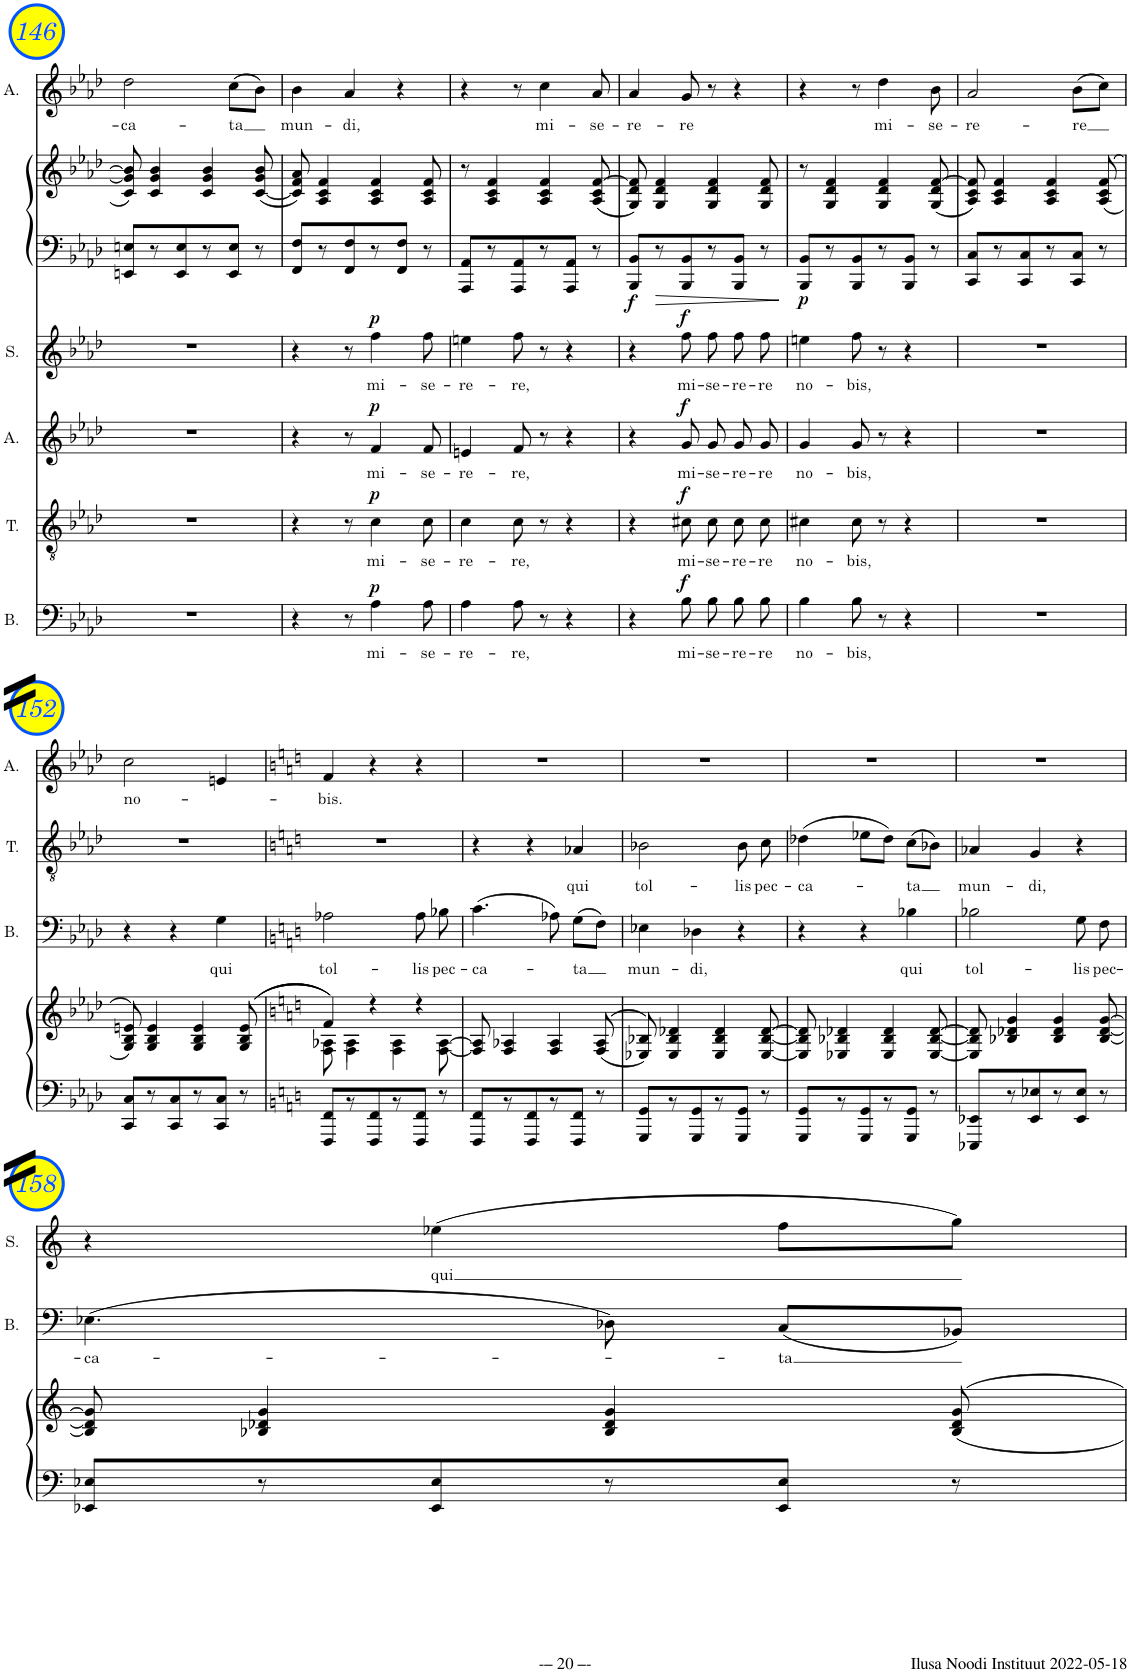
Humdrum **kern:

**kern	**text	**dynam	**kern	**text	**dynam	**kern	**text	**dynam	**kern	**text	**dynam	**kern	**kern	**dynam	**kern	**text	**kern	**text	**kern	**text	**kern	**text
*part9	*part9	*part9	*part8	*part8	*part8	*part7	*part7	*part7	*part6	*part6	*part6	*part5	*part5	*part5	*part4	*part4	*part3	*part3	*part2	*part2	*part1	*part1
*staff10	*staff10	*staff10	*staff9	*staff9	*staff9	*staff8	*staff8	*staff8	*staff7	*staff7	*staff7	*staff6	*staff5	*staff5/6	*staff4	*staff4	*staff3	*staff3	*staff2	*staff2	*staff1	*staff1
*I"Bass	*	*	*I"Tenor	*	*	*I"Alto	*	*	*I"Soprano	*	*	*I"Piano	*	*	*I"Bass	*	*I"Tenor	*	*I"Alto	*	*I"Soprano	*
*I'B.	*	*	*I'T.	*	*	*I'A.	*	*	*I'S.	*	*	*I'Pno	*	*	*I'B.	*	*I'T.	*	*I'A.	*	*I'S.	*
!!LO:PB:g=z
*clefF4	*	*	*clefGv2	*	*	*clefG2	*	*	*clefG2	*	*	*clefF4	*clefG2	*	*clefF4	*	*clefGv2	*	*clefG2	*	*clefG2	*
*k[b-e-a-d-]	*	*	*k[b-e-a-d-]	*	*	*k[b-e-a-d-]	*	*	*k[b-e-a-d-]	*	*	*k[b-e-a-d-]	*k[b-e-a-d-]	*	*k[b-e-a-d-]	*	*k[b-e-a-d-]	*	*k[b-e-a-d-]	*	*k[b-e-a-d-]	*
*M3/4	*	*	*M3/4	*	*	*M3/4	*	*	*M3/4	*	*	*M3/4	*M3/4	*	*M3/4	*	*M3/4	*	*M3/4	*	*M3/4	*
=146	=146	=146	=146	=146	=146	=146	=146	=146	=146	=146	=146	=146	=146	=146	=146	=146	=146	=146	=146	=146	=146	=146
!	!	!	!	!	!	!	!	!	!	!	!	!	!	!	!	!	!	!	!	!LO:LY:b	!	!
2.r	.	.	2.r	.	.	2.r	.	.	2.r	.	.	8EEn/ 8En/L	8c/ 8g/] 8b-/]	.	2.r	.	2.r	.	2dd-\	-ca-	2.r	.
.	.	.	.	.	.	.	.	.	.	.	.	8r	4c/ 4g/ 4b-/	.	.	.	.	.	.	.	.	.
.	.	.	.	.	.	.	.	.	.	.	.	8EE/ 8E/	.	.	.	.	.	.	.	.	.	.
.	.	.	.	.	.	.	.	.	.	.	.	8r	4c/ 4g/ 4b-/	.	.	.	.	.	.	.	.	.
!	!	!	!	!	!	!	!	!	!	!	!	!	!	!	!	!	!	!	!	!LO:LY:b	!	!
.	.	.	.	.	.	.	.	.	.	.	.	8EE/ 8E/J	.	.	.	.	.	.	(8cc\L	-ta	.	.
.	.	.	.	.	.	.	.	.	.	.	.	8r	([8c/ 8g/ 8b-/	.	.	.	.	.	8b-\J)	.	.	.
=147	=147	=147	=147	=147	=147	=147	=147	=147	=147	=147	=147	=147	=147	=147	=147	=147	=147	=147	=147	=147	=147	=147
!	!	!	!	!	!	!	!	!	!	!	!	!	!	!	!	!	!	!	!	!LO:LY:b	!	!
4r	.	.	4r	.	.	4r	.	.	4r	.	.	8FF/ 8F/L	8c/] 8f/ 8a-/)	.	2.r	.	2.r	.	4b-\	mun-	2.r	.
.	.	.	.	.	.	.	.	.	.	.	.	8r	4A-/ 4c/ 4f/	.	.	.	.	.	.	.	.	.
!	!	!	!	!	!	!	!	!	!	!	!	!	!	!	!	!	!	!	!	!LO:LY:b	!	!
8r	.	.	8r	.	.	8r	.	.	8r	.	.	8FF/ 8F/	.	.	.	.	.	.	4a-/	-di,	.	.
!	!LO:LY:b	!LO:DY:a	!	!LO:LY:b	!LO:DY:a	!	!LO:LY:b	!LO:DY:a	!	!LO:LY:b	!LO:DY:a	!	!	!	!	!	!	!	!	!	!	!
4A-\	mi-	p	4c\	mi-	p	4f/	mi-	p	4ff\	mi-	p	8r	4A-/ 4c/ 4f/	.	.	.	.	.	.	.	.	.
.	.	.	.	.	.	.	.	.	.	.	.	8FF/ 8F/J	.	.	.	.	.	.	4r	.	.	.
!	!LO:LY:b	!	!	!LO:LY:b	!	!	!LO:LY:b	!	!	!LO:LY:b	!	!	!	!	!	!	!	!	!	!	!	!
8A-\	-se-	.	8c\	-se-	.	8f/	-se-	.	8ff\	-se-	.	8r	8A-/ 8c/ 8f/	.	.	.	.	.	.	.	.	.
=148	=148	=148	=148	=148	=148	=148	=148	=148	=148	=148	=148	=148	=148	=148	=148	=148	=148	=148	=148	=148	=148	=148
!	!LO:LY:b	!	!	!LO:LY:b	!	!	!LO:LY:b	!	!	!LO:LY:b	!	!	!	!	!	!	!	!	!	!	!	!
4A-\	-re-	.	4c\	-re-	.	4en/	-re-	.	4een\	-re-	.	8AAA-/ 8AA-/L	8r	.	2.r	.	2.r	.	4r	.	2.r	.
.	.	.	.	.	.	.	.	.	.	.	.	8r	4A-/ 4c/ 4f/	.	.	.	.	.	.	.	.	.
!	!LO:LY:b	!	!	!LO:LY:b	!	!	!LO:LY:b	!	!	!LO:LY:b	!	!	!	!	!	!	!	!	!	!	!	!
8A-\	-re,	.	8c\	-re,	.	8f/	-re,	.	8ff\	-re,	.	8AAA-/ 8AA-/	.	.	.	.	.	.	8r	.	.	.
!	!	!	!	!	!	!	!	!	!	!	!	!	!	!	!	!	!	!	!	!LO:LY:b	!	!
8r	.	.	8r	.	.	8r	.	.	8r	.	.	8r	4A-/ 4c/ 4f/	.	.	.	.	.	4cc\	mi-	.	.
4r	.	.	4r	.	.	4r	.	.	4r	.	.	8AAA-/ 8AA-/J	.	.	.	.	.	.	.	.	.	.
!	!	!	!	!	!	!	!	!	!	!	!	!	!	!	!	!	!	!	!	!LO:LY:b	!	!
.	.	.	.	.	.	.	.	.	.	.	.	8r	(<8A-/ 8c/ [8f/	.	.	.	.	.	8a-/	-se-	.	.
=149	=149	=149	=149	=149	=149	=149	=149	=149	=149	=149	=149	=149	=149	=149	=149	=149	=149	=149	=149	=149	=149	=149
!	!	!	!	!	!	!	!	!	!	!	!	!	!	!LO:DY:b=2	!	!	!	!	!	!LO:LY:b	!	!
4r	.	.	4r	.	.	4r	.	.	4r	.	.	8BBB-/ 8BB-/L	8G/ 8d-/ 8f/])	f	2.r	.	2.r	.	4a-/	-re-	2.r	.
.	.	.	.	.	.	.	.	.	.	.	.	8r	4G/ 4d-/ 4f/	.	.	.	.	.	.	.	.	.
!	!LO:LY:b	!LO:DY:a	!	!LO:LY:b	!LO:DY:a	!	!LO:LY:b	!LO:DY:a	!	!LO:LY:b	!LO:DY:a	!	!	!	!	!	!	!	!	!LO:LY:b	!	!
8B-\L	mi-	f	8c#X\L	mi-	f	8g/L	mi-	f	8ff\L	mi-	f	8BBB-/ 8BB-/	.	.	.	.	.	.	8g/	-re	.	.
!	!LO:LY:b	!	!	!LO:LY:b	!	!	!LO:LY:b	!	!	!LO:LY:b	!	!	!	!	!	!	!	!	!	!	!	!
8B-\J	-se-	.	8c#\J	-se-	.	8g/J	-se-	.	8ff\J	-se-	.	8r	4G/ 4d-/ 4f/	.	.	.	.	.	8r	.	.	.
!	!LO:LY:b	!	!	!LO:LY:b	!	!	!LO:LY:b	!	!	!LO:LY:b	!	!	!	!	!	!	!	!	!	!	!	!
8B-\L	-re-	.	8c#\L	-re-	.	8g/L	-re-	.	8ff\L	-re-	.	8BBB-/ 8BB-/J	.	.	.	.	.	.	4r	.	.	.
!	!LO:LY:b	!	!	!LO:LY:b	!	!	!LO:LY:b	!	!	!LO:LY:b	!	!	!	!	!	!	!	!	!	!	!	!
8B-\J	-re	.	8c#\J	-re	.	8g/J	-re	.	8ff\J	-re	.	8r	8G/ 8d-/ 8f/	.	.	.	.	.	.	.	.	.
=150	=150	=150	=150	=150	=150	=150	=150	=150	=150	=150	=150	=150	=150	=150	=150	=150	=150	=150	=150	=150	=150	=150
!	!LO:LY:b	!	!	!LO:LY:b	!	!	!LO:LY:b	!	!	!LO:LY:b	!	!	!	!LO:DY:b=2	!	!	!	!	!	!	!	!
4B-\	no-	.	4c#X\	no-	.	4g/	no-	.	4een\	no-	.	8BBB-/ 8BB-/L	8r	p	2.r	.	2.r	.	4r	.	2.r	.
.	.	.	.	.	.	.	.	.	.	.	.	8r	4G/ 4d-/ 4f/	.	.	.	.	.	.	.	.	.
!	!LO:LY:b	!	!	!LO:LY:b	!	!	!LO:LY:b	!	!	!LO:LY:b	!	!	!	!	!	!	!	!	!	!	!	!
8B-\	-bis,	.	8c#\	-bis,	.	8g/	-bis,	.	8ff\	-bis,	.	8BBB-/ 8BB-/	.	.	.	.	.	.	8r	.	.	.
!	!	!	!	!	!	!	!	!	!	!	!	!	!	!	!	!	!	!	!	!LO:LY:b	!	!
8r	.	.	8r	.	.	8r	.	.	8r	.	.	8r	4G/ 4d-/ 4f/	.	.	.	.	.	4dd-\	mi-	.	.
4r	.	.	4r	.	.	4r	.	.	4r	.	.	8BBB-/ 8BB-/J	.	.	.	.	.	.	.	.	.	.
!	!	!	!	!	!	!	!	!	!	!	!	!	!	!	!	!	!	!	!	!LO:LY:b	!	!
.	.	.	.	.	.	.	.	.	.	.	.	8r	(<8G/ 8d-/ [8f/	.	.	.	.	.	8b-\	-se-	.	.
=151	=151	=151	=151	=151	=151	=151	=151	=151	=151	=151	=151	=151	=151	=151	=151	=151	=151	=151	=151	=151	=151	=151
!	!	!	!	!	!	!	!	!	!	!	!	!	!	!	!	!	!	!	!	!LO:LY:b	!	!
2.r	.	.	2.r	.	.	2.r	.	.	2.r	.	.	8CC/ 8C/L	8A-/ 8c/ 8f/])	.	2.r	.	2.r	.	2a-/	-re-	2.r	.
.	.	.	.	.	.	.	.	.	.	.	.	8r	4A-/ 4c/ 4f/	.	.	.	.	.	.	.	.	.
.	.	.	.	.	.	.	.	.	.	.	.	8CC/ 8C/	.	.	.	.	.	.	.	.	.	.
.	.	.	.	.	.	.	.	.	.	.	.	8r	4A-/ 4c/ 4f/	.	.	.	.	.	.	.	.	.
!	!	!	!	!	!	!	!	!	!	!	!	!	!	!	!	!	!	!	!	!LO:LY:b	!	!
.	.	.	.	.	.	.	.	.	.	.	.	8CC/ 8C/J	.	.	.	.	.	.	(8b-\L	-re	.	.
.	.	.	.	.	.	.	.	.	.	.	.	8r	(>(<8A-/ 8c/ 8f/	.	.	.	.	.	8cc\J)	.	.	.
!!LO:LB:g=z
=152	=152	=152	=152	=152	=152	=152	=152	=152	=152	=152	=152	=152	=152	=152	=152	=152	=152	=152	=152	=152	=152	=152
!	!	!	!	!	!	!	!	!	!	!	!	!	!	!	!	!	!	!	!	!LO:LY:b	!	!
2.r	.	.	2.r	.	.	2.r	.	.	2.r	.	.	8CC/ 8C/L	8G/ 8B-/ 8en/))	.	4r	.	2.r	.	2cc\	no-	2.r	.
.	.	.	.	.	.	.	.	.	.	.	.	8r	4G/ 4B-/ 4e/	.	.	.	.	.	.	.	.	.
.	.	.	.	.	.	.	.	.	.	.	.	8CC/ 8C/	.	.	4r	.	.	.	.	.	.	.
.	.	.	.	.	.	.	.	.	.	.	.	8r	4G/ 4B-/ 4e/	.	.	.	.	.	.	.	.	.
!	!	!	!	!	!	!	!	!	!	!	!	!	!	!	!	!LO:LY:b	!	!	!	!	!	!
.	.	.	.	.	.	.	.	.	.	.	.	8CC/ 8C/J	.	.	4G\	qui	.	.	4en/	.	.	.
.	.	.	.	.	.	.	.	.	.	.	.	8r	(>(8G/ 8B-/ 8e/	.	.	.	.	.	.	.	.	.
=153	=153	=153	=153	=153	=153	=153	=153	=153	=153	=153	=153	=153	=153	=153	=153	=153	=153	=153	=153	=153	=153	=153
*k[]	*	*	*k[]	*	*	*k[]	*	*	*k[]	*	*	*k[]	*k[]	*	*k[]	*	*k[]	*	*k[]	*	*k[]	*
*	*	*	*	*	*	*	*	*	*	*	*	*	*^	*	*	*	*	*	*	*	*	*
*	*	*	*	*	*	*	*	*	*	*	*	*	*	*^	*	*	*	*	*	*	*	*	*
!	!	!	!	!	!	!	!	!	!	!	!	!	!	!	!	!	!	!LO:LY:b	!	!	!	!LO:LY:b	!	!
2.r	.	.	2.r	.	.	2.r	.	.	2.r	.	.	8FFF/ 8FF/L	4f/))	8F\ 8A-X\	8ryy	.	2A-X\	tol-	2.r	.	4f/	-bis.	2.r	.
.	.	.	.	.	.	.	.	.	.	.	.	8r	.	4F\	4A-\	.	.	.	.	.	.	.	.	.
.	.	.	.	.	.	.	.	.	.	.	.	8FFF/ 8FF/	4r	.	.	.	.	.	.	.	4r	.	.	.
.	.	.	.	.	.	.	.	.	.	.	.	8r	.	4F\ 4A-\	4.ryy	.	.	.	.	.	.	.	.	.
!	!	!	!	!	!	!	!	!	!	!	!	!	!	!	!	!	!	!LO:LY:b	!	!	!	!	!	!
.	.	.	.	.	.	.	.	.	.	.	.	8FFF/ 8FF/J	4r	.	.	.	8A-\	-lis	.	.	4r	.	.	.
!	!	!	!	!	!	!	!	!	!	!	!	!	!	!	!	!	!	!LO:LY:b	!	!	!	!	!	!
.	.	.	.	.	.	.	.	.	.	.	.	8r	.	[8F\ [>8A-\	.	.	8B-X\	pec-	.	.	.	.	.	.
*	*	*	*	*	*	*	*	*	*	*	*	*	*	*v	*v	*	*	*	*	*	*	*	*	*
=154	=154	=154	=154	=154	=154	=154	=154	=154	=154	=154	=154	=154	=154	=154	=154	=154	=154	=154	=154	=154	=154	=154	=154
!	!	!	!	!	!	!	!	!	!	!	!	!	!	!	!	!	!LO:LY:b	!	!	!	!	!	!
*	*	*	*	*	*	*	*	*	*	*	*	*	*v	*v	*	*	*	*	*	*	*	*	*
2.r	.	.	2.r	.	.	2.r	.	.	2.r	.	.	8FFF/ 8FF/L	8F/] 8A-/]	.	(4.c\	-ca-	4r	.	2.r	.	2.r	.
.	.	.	.	.	.	.	.	.	.	.	.	8r	4F/ 4A-X/	.	.	.	.	.	.	.	.	.
.	.	.	.	.	.	.	.	.	.	.	.	8FFF/ 8FF/	.	.	.	.	4r	.	.	.	.	.
.	.	.	.	.	.	.	.	.	.	.	.	8r	4F/ 4A-/	.	8A-X\)	.	.	.	.	.	.	.
!	!	!	!	!	!	!	!	!	!	!	!	!	!	!	!	!LO:LY:b	!	!LO:LY:b	!	!	!	!
.	.	.	.	.	.	.	.	.	.	.	.	8FFF/ 8FF/J	.	.	(8G\L	-ta	4A-X/	qui	.	.	.	.
.	.	.	.	.	.	.	.	.	.	.	.	8r	(>(<8F/ 8A-/	.	8F\J)	.	.	.	.	.	.	.
=155	=155	=155	=155	=155	=155	=155	=155	=155	=155	=155	=155	=155	=155	=155	=155	=155	=155	=155	=155	=155	=155	=155
!	!	!	!	!	!	!	!	!	!	!	!	!	!	!	!	!LO:LY:b	!	!LO:LY:b	!	!	!	!
2.r	.	.	2.r	.	.	2.r	.	.	2.r	.	.	8GGG/ 8GG/L	8E-X/ 8B-X/))	.	4E-X\	mun-	2B-X\	tol-	2.r	.	2.r	.
.	.	.	.	.	.	.	.	.	.	.	.	8r	4E-/ 4B-/ 4d-X/	.	.	.	.	.	.	.	.	.
!	!	!	!	!	!	!	!	!	!	!	!	!	!	!	!	!LO:LY:b	!	!	!	!	!	!
.	.	.	.	.	.	.	.	.	.	.	.	8GGG/ 8GG/	.	.	4D-X\	-di,	.	.	.	.	.	.
.	.	.	.	.	.	.	.	.	.	.	.	8r	4E-/ 4B-/ 4d-/	.	.	.	.	.	.	.	.	.
!	!	!	!	!	!	!	!	!	!	!	!	!	!	!	!	!	!	!LO:LY:b	!	!	!	!
.	.	.	.	.	.	.	.	.	.	.	.	8GGG/ 8GG/J	.	.	4r	.	8B-\	-lis	.	.	.	.
!	!	!	!	!	!	!	!	!	!	!	!	!	!	!	!	!	!	!LO:LY:b	!	!	!	!
.	.	.	.	.	.	.	.	.	.	.	.	8r	[8E-/ [8B-/ [8d-/	.	.	.	8c\	pec-	.	.	.	.
=156	=156	=156	=156	=156	=156	=156	=156	=156	=156	=156	=156	=156	=156	=156	=156	=156	=156	=156	=156	=156	=156	=156
!	!	!	!	!	!	!	!	!	!	!	!	!	!	!	!	!	!	!LO:LY:b	!	!	!	!
2.r	.	.	2.r	.	.	2.r	.	.	2.r	.	.	8GGG/ 8GG/L	8E-/] 8B-/] 8d-/]	.	4r	.	(4d-X\	-ca-	2.r	.	2.r	.
.	.	.	.	.	.	.	.	.	.	.	.	8r	4E-X/ 4B-X/ 4d-X/	.	.	.	.	.	.	.	.	.
.	.	.	.	.	.	.	.	.	.	.	.	8GGG/ 8GG/	.	.	4r	.	8e-X\L	.	.	.	.	.
.	.	.	.	.	.	.	.	.	.	.	.	8r	4E-/ 4B-/ 4d-/	.	.	.	8d-\J)	.	.	.	.	.
!	!	!	!	!	!	!	!	!	!	!	!	!	!	!	!	!LO:LY:b	!	!LO:LY:b	!	!	!	!
.	.	.	.	.	.	.	.	.	.	.	.	8GGG/ 8GG/J	.	.	4B-X\	qui	(8c\L	-ta	.	.	.	.
.	.	.	.	.	.	.	.	.	.	.	.	8r	[8E-/ [8B-/ [8d-/	.	.	.	8B-X\J)	.	.	.	.	.
=157	=157	=157	=157	=157	=157	=157	=157	=157	=157	=157	=157	=157	=157	=157	=157	=157	=157	=157	=157	=157	=157	=157
!	!	!	!	!	!	!	!	!	!	!	!	!	!	!	!	!LO:LY:b	!	!LO:LY:b	!	!	!	!
2.r	.	.	2.r	.	.	2.r	.	.	2.r	.	.	8EEE-X/ 8EE-X/L	8E-/] 8B-/] 8d-/]	.	2B-X\	tol-	4A-X/	mun-	2.r	.	2.r	.
.	.	.	.	.	.	.	.	.	.	.	.	8r	4B-X/ 4d-X/ 4g/	.	.	.	.	.	.	.	.	.
!	!	!	!	!	!	!	!	!	!	!	!	!	!	!	!	!	!	!LO:LY:b	!	!	!	!
.	.	.	.	.	.	.	.	.	.	.	.	8EE-/ 8E-X/	.	.	.	.	4G/	-di,	.	.	.	.
.	.	.	.	.	.	.	.	.	.	.	.	8r	4B-/ 4d-/ 4g/	.	.	.	.	.	.	.	.	.
!	!	!	!	!	!	!	!	!	!	!	!	!	!	!	!	!LO:LY:b	!	!	!	!	!	!
.	.	.	.	.	.	.	.	.	.	.	.	8EE-/ 8E-/J	.	.	8G\	-lis	4r	.	.	.	.	.
!	!	!	!	!	!	!	!	!	!	!	!	!	!	!	!	!LO:LY:b	!	!	!	!	!	!
.	.	.	.	.	.	.	.	.	.	.	.	8r	[8B-/ [8d-/ [8g/	.	8F\	pec-	.	.	.	.	.	.
!!LO:LB:g=z
=158	=158	=158	=158	=158	=158	=158	=158	=158	=158	=158	=158	=158	=158	=158	=158	=158	=158	=158	=158	=158	=158	=158
!	!	!	!	!	!	!	!	!	!	!	!	!	!	!	!	!LO:LY:b	!	!	!	!	!	!
2.r	.	.	2.r	.	.	2.r	.	.	2.r	.	.	8EE-X/ 8E-X/L	8B-/] 8d-/] 8g/]	.	(4.E-X\	-ca-	2.r	.	2.r	.	4r	.
.	.	.	.	.	.	.	.	.	.	.	.	8r	4B-X/ 4d-X/ 4g/	.	.	.	.	.	.	.	.	.
!	!	!	!	!	!	!	!	!	!	!	!	!	!	!	!	!	!	!	!	!	!	!LO:LY:b
.	.	.	.	.	.	.	.	.	.	.	.	8EE-/ 8E-/	.	.	.	.	.	.	.	.	(4ee-X\	qui
.	.	.	.	.	.	.	.	.	.	.	.	8r	4B-/ 4d-/ 4g/	.	8D-X\)	.	.	.	.	.	.	.
!	!	!	!	!	!	!	!	!	!	!	!	!	!	!	!	!LO:LY:b	!	!	!	!	!	!
.	.	.	.	.	.	.	.	.	.	.	.	8EE-/ 8E-/J	.	.	(8C/L	-ta	.	.	.	.	8ff\L	.
.	.	.	.	.	.	.	.	.	.	.	.	8r	8B-/ 8d-/ 8g/	.	8BB-X/J)	.	.	.	.	.	8gg\J)	.
=	=	=	=	=	=	=	=	=	=	=	=	=	=	=	=	=	=	=	=	=	=	=
*-	*-	*-	*-	*-	*-	*-	*-	*-	*-	*-	*-	*-	*-	*-	*-	*-	*-	*-	*-	*-	*-	*-
